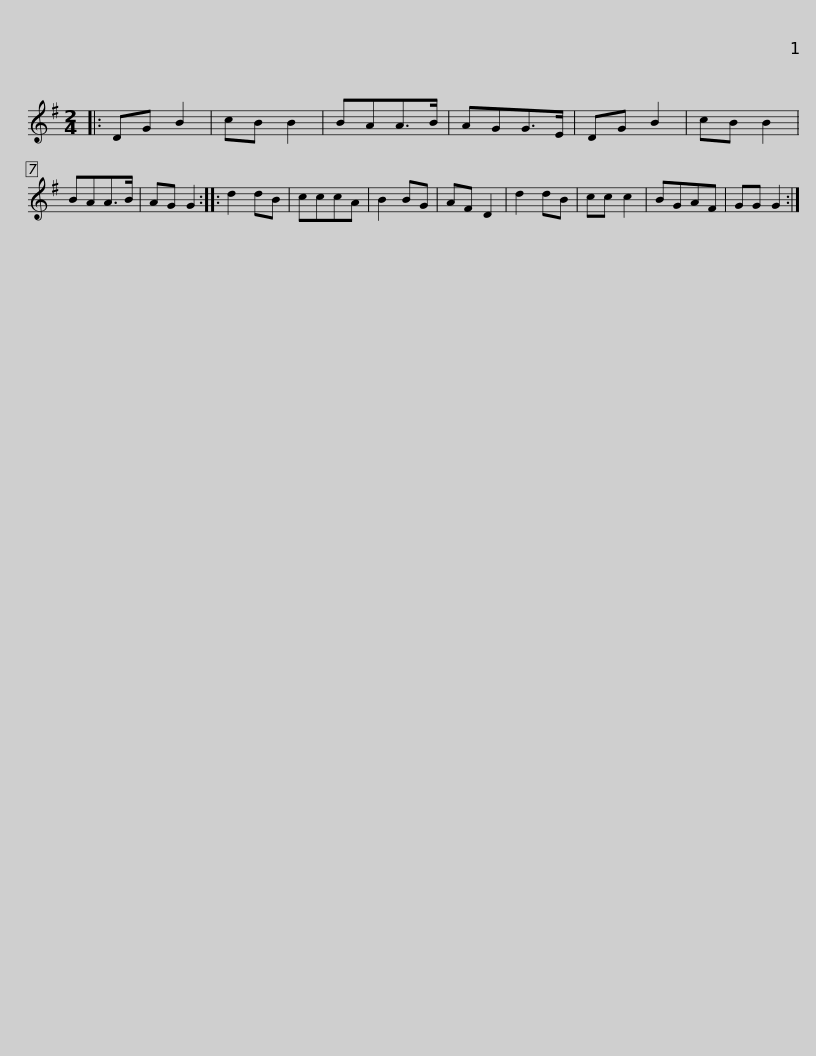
X:1
L:1/8
M:2/4
I:linebreak $
K:G
V:1 treble
V:1
|: DG B2 | cB B2 | BAA>B | AGG>E | DG B2 | %5
 cB B2 | BAA>B | AG G2 :: d2 dB | cccA | %10
 B2 BG |$ AF D2 | d2 dB | cc c2 | BGAF | %15
 GG G2 :| %16
